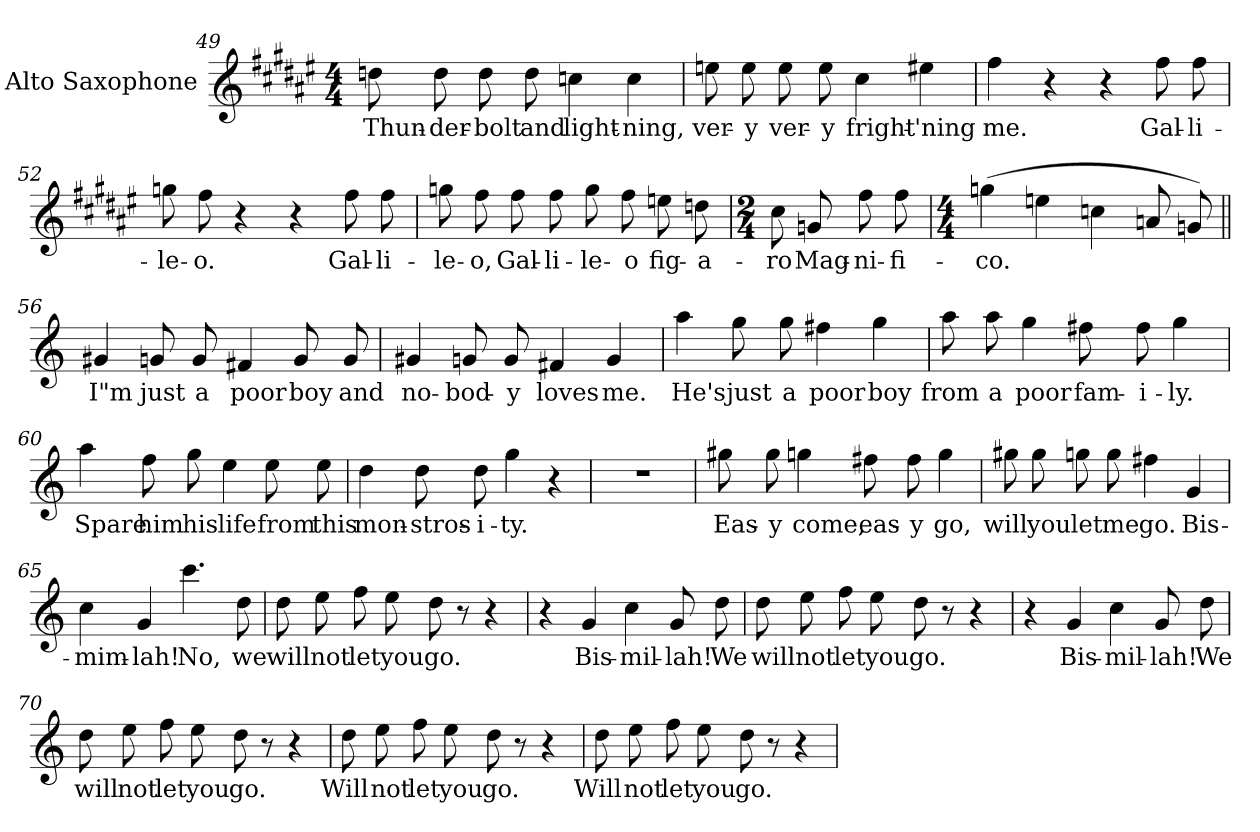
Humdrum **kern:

**kern	**text
*part1	*part1
*staff1	*staff1
*I"Alto Saxophone	*
*I'A. Sax.	*
*clefG2	*
*ITrd5c9	*
*k[f#c#g#]	*
*A:	*
*M4/4	*
=49	=49
8fL	-Thun-
8f	-der-
8f	-bolt
8f	-and
4e-	-light-
4e-	-ning,
=50	=50
8gL	-ver-
8g	-y
8g	-ver-
8g	-y
4e	-fright-
4g#	-'ning
=51	=51
4a	-me.
4r	.
4r	.
8aL	-Gal-
8a	-li-
=52	=52
8b-L	-le-
8a	-o.
4r	.
4r	.
8aL	-Gal-
8a	-li-
=53	=53
8b-L	-le-
8a	-o,
8a	-Gal-
8a	-li-
8b-L	-le-
8a	-o
8g	-fig-
8f	-a-
=54	=54
*M2/4	*
8eL	-ro
8B-	-Mag-
8aL	-ni-
8a	-fi-
=55	=55
*M4/4	*
(4b-	-co.
4g	.
4e-	.
8cL	.
8B-)	.
=56||	=56||
*k[b-e-a-]	*
*E-:	*
4B	-I"m
8B-L	-just
8B-	-a
4A	-poor
8B-L	-boy
8B-	-and
=57	=57
4B	-no-
8B-L	-bod-
8B-	-y
4A	-loves
4B-	-me.
=58	=58
4cc	-He's
8b-L	-just
8b-	-a
4a	-poor
4b-	-boy
=59	=59
8ccL	-from
8cc	-a
4b-	-poor
8aL	-fam-
8a	-i-
4b-	-ly.
=60	=60
4cc	-Spare
8a-L	-him
8b-	-his
4g	-life
8gL	-from
8g	-this
=61	=61
4f	-mon-
8fL	-stros-
8f	-i-
4b-	-ty.
4r	.
=62	=62
1r	.
=63	=63
8bL	-Eas-
8b	-y
4b-	-come,
8aL	-eas-
8a	-y
4b-	-go,
=64	=64
8bL	-will
8b	-you
8b-	-let
8b-	-me
4a	-go.
4B-	-Bis-
=65	=65
4e-	-mim-
4B-	-lah!
4.ee-	-No,
8f	-we
=66	=66
8fL	-will
8g	-not
8a-	-let
8g	-you
8fL	-go.
8r	.
4r	.
=67	=67
4r	.
4B-	-Bis-
4e-	-mil-
8B-L	-lah!
8f	-We
=68	=68
8fL	-will
8g	-not
8a-	-let
8g	-you
8fL	-go.
8r	.
4r	.
=69	=69
4r	.
4B-	-Bis-
4e-	-mil-
8B-L	-lah!
8f	-We
=70	=70
8fL	-will
8g	-not
8a-	-let
8g	-you
8fL	-go.
8r	.
4r	.
=71	=71
8fL	-Will
8g	-not
8a-	-let
8g	-you
8fL	-go.
8r	.
4r	.
=72	=72
8fL	-Will
8g	-not
8a-	-let
8g	-you
8fL	-go.
8r	.
4r	.
=	=
*-	*-
